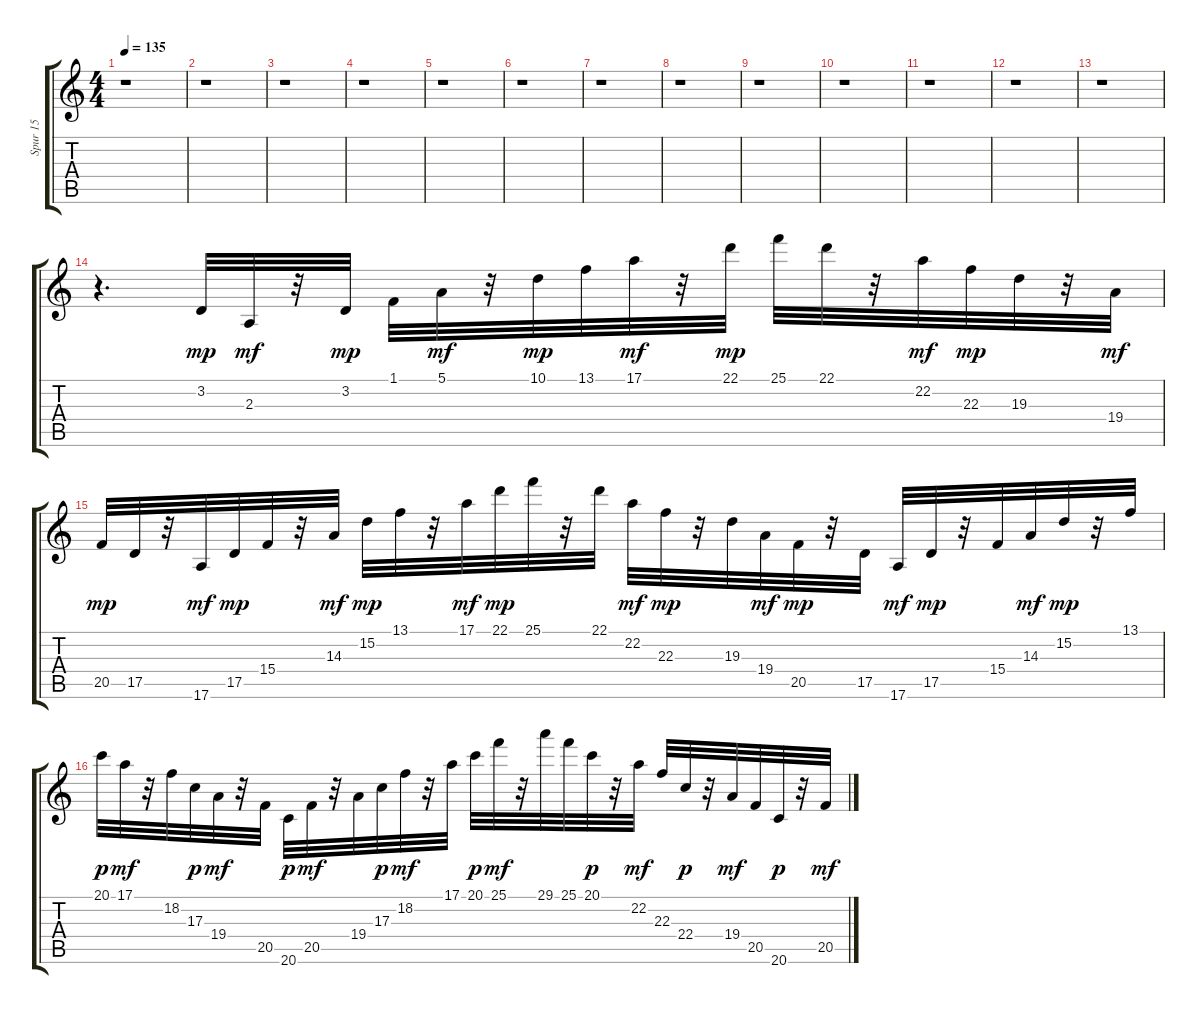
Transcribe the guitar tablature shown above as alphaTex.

\track ("Spur 15" "Spur 15") {instrument lead8bassandlead}
\staff {score tabs}
\tuning (E4 B3 G3 D3 A2 E2) {hide}
\ts (4 4)
\tempo 135
\clef g2
\ks c
r.1{dy mf} |
r.1 |
r.1 |
r.1 |
r.1 |
r.1 |
r.1 |
r.1 |
r.1 |
r.1 |
r.1 |
r.1 |
r.1 |
r.4{d} 3.2.32{dy mp} 2.3.32{dy mf} r.32 3.2.32{dy mp} 1.1.32 5.1.32{dy mf} r.32 10.1.32{dy mp} 13.1.32 17.1.32{dy mf} r.32 22.1.32{dy mp} 25.1.32 22.1.32 r.32 22.2.32{dy mf} 22.3.32{dy mp} 19.3.32 r.32 19.4.32{dy mf} |
20.5.32{dy mp} 17.5.32 r.32 17.6.32{dy mf} 17.5.32{dy mp} 15.4.32 r.32 14.3.32{dy mf} 15.2.32{dy mp} 13.1.32 r.32 17.1.32{dy mf} 22.1.32{dy mp} 25.1.32 r.32 22.1.32 22.2.32{dy mf} 22.3.32{dy mp} r.32 19.3.32 19.4.32{dy mf} 20.5.32{dy mp} r.32 17.5.32 17.6.32{dy mf} 17.5.32{dy mp} r.32 15.4.32 14.3.32{dy mf} 15.2.32{dy mp} r.32 13.1.32 |
20.1.32{dy p} 17.1.32{dy mf} r.32 18.2.32 17.3.32{dy p} 19.4.32{dy mf} r.32 20.5.32 20.6.32{dy p} 20.5.32{dy mf} r.32 19.4.32 17.3.32{dy p} 18.2.32{dy mf} r.32 17.1.32 20.1.32{dy p} 25.1.32{dy mf} r.32 29.1.32 25.1.32 20.1.32{dy p} r.32 22.2.32{dy mf} 22.3.32 22.4.32{dy p} r.32 19.4.32{dy mf} 20.5.32 20.6.32{dy p} r.32 20.5.32{dy mf}
